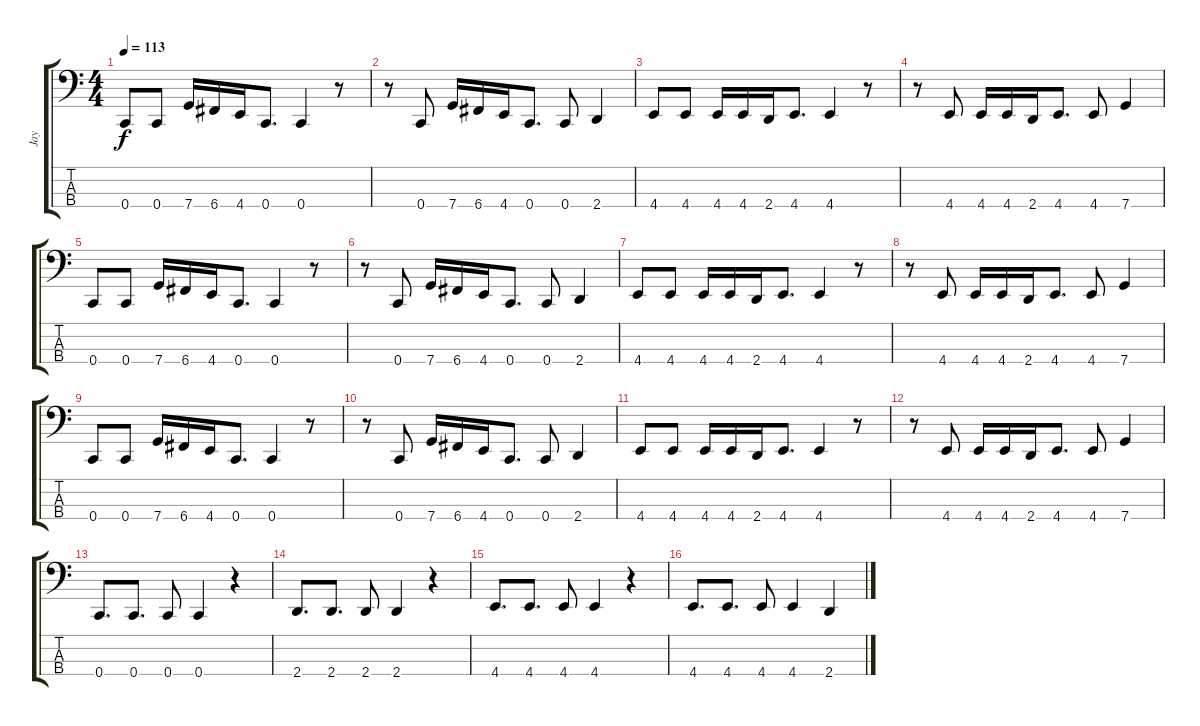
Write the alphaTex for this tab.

\track ("Jay" "Jay") {instrument electricbasspick}
\staff {score tabs}
\tuning (F2 C2 G1 C1) {hide}
\ts (4 4)
\tempo 113
\clef f4
\ks c
0.4.8{dy f} 0.4.8 7.4.16 6.4.16 4.4.16 0.4.8{d} 0.4.4 r.8 |
r.8 0.4.8 7.4.16 6.4.16 4.4.16 0.4.8{d} 0.4.8 2.4.4 |
4.4.8 4.4.8 4.4.16 4.4.16 2.4.16 4.4.8{d} 4.4.4 r.8 |
r.8 4.4.8 4.4.16 4.4.16 2.4.16 4.4.8{d} 4.4.8 7.4.4 |
0.4.8 0.4.8 7.4.16 6.4.16 4.4.16 0.4.8{d} 0.4.4 r.8 |
r.8 0.4.8 7.4.16 6.4.16 4.4.16 0.4.8{d} 0.4.8 2.4.4 |
4.4.8 4.4.8 4.4.16 4.4.16 2.4.16 4.4.8{d} 4.4.4 r.8 |
r.8 4.4.8 4.4.16 4.4.16 2.4.16 4.4.8{d} 4.4.8 7.4.4 |
0.4.8 0.4.8 7.4.16 6.4.16 4.4.16 0.4.8{d} 0.4.4 r.8 |
r.8 0.4.8 7.4.16 6.4.16 4.4.16 0.4.8{d} 0.4.8 2.4.4 |
4.4.8 4.4.8 4.4.16 4.4.16 2.4.16 4.4.8{d} 4.4.4 r.8 |
r.8 4.4.8 4.4.16 4.4.16 2.4.16 4.4.8{d} 4.4.8 7.4.4 |
0.4.8{d} 0.4.8{d} 0.4.8 0.4.4 r.4 |
2.4.8{d} 2.4.8{d} 2.4.8 2.4.4 r.4 |
4.4.8{d} 4.4.8{d} 4.4.8 4.4.4 r.4 |
4.4.8{d} 4.4.8{d} 4.4.8 4.4.4 2.4.4
